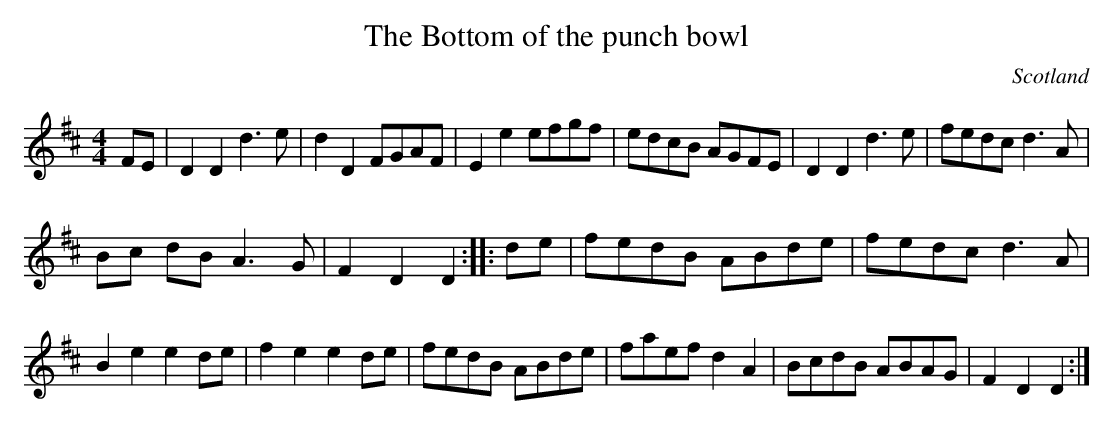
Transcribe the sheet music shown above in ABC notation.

X:1
T:Bottom of the punch bowl, The
O:Scotland
M:4/4
K:D
FE | D2D2 d3e | d2D2 FGAF | \
E2e2 efgf | edcB AGFE | \
D2D2 d3e | fedc d3A |
Bc dB A3G | F2D2 D2 ::\
de|\
fedB ABde | fedc d3A |
B2e2 e2de | f2e2 e2de |\
fedB ABde | faef d2A2 | BcdB ABAG | F2D2 D2:|
